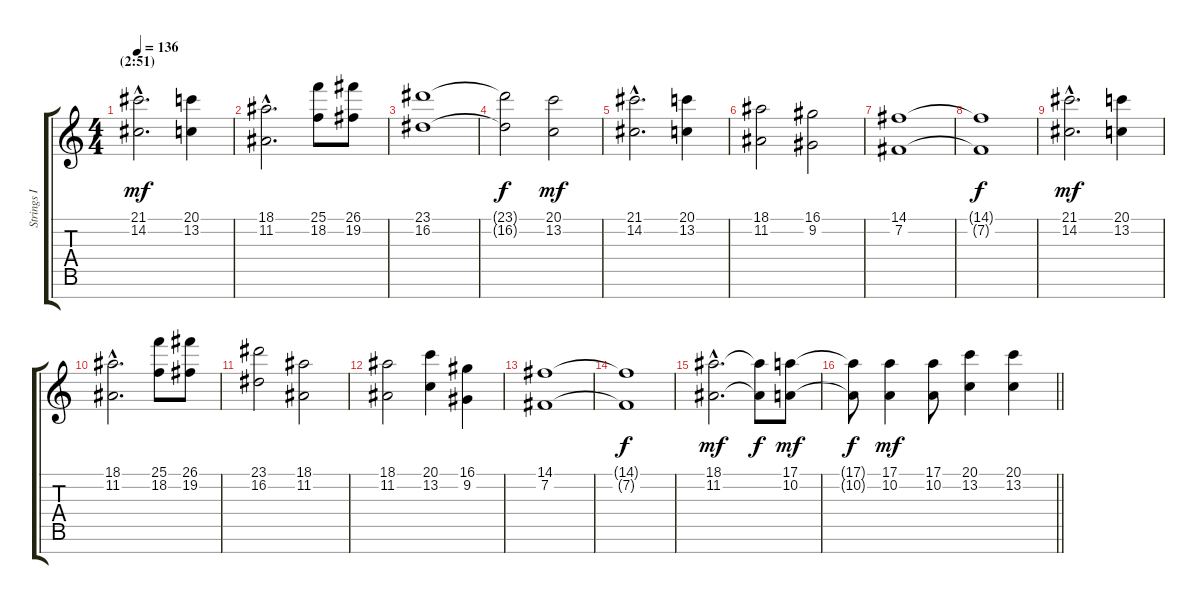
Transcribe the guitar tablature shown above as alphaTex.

\track ("Strings I" "Strings I") {instrument stringensemble1}
\staff {score tabs}
\tuning (E4 B3 G3 D3 A2 E2 B1) {hide}
\ts (4 4)
\section ("" "(2:51)")
\tempo 136
\clef g2
\ks c
(21.1{hac} 14.2{hac}).2{d dy mf volume 13} (20.1 13.2).4 |
(18.1{hac} 11.2{hac}).2{d} (25.1 18.2).8 (26.1 19.2).8 |
(23.1 16.2).1 |
(23.1{t} 16.2{t}).2{dy f} (20.1 13.2).2{dy mf} |
(21.1{hac} 14.2{hac}).2{d} (20.1 13.2).4 |
(18.1 11.2).2 (16.1 9.2).2 |
(14.1 7.2).1 |
(14.1{t} 7.2{t}).1{dy f} |
(21.1{hac} 14.2{hac}).2{d dy mf} (20.1 13.2).4 |
(18.1{hac} 11.2{hac}).2{d} (25.1 18.2).8 (26.1 19.2).8 |
(23.1 16.2).2 (18.1 11.2).2 |
(18.1 11.2).2 (20.1 13.2).4 (16.1 9.2).4 |
(14.1 7.2).1 |
(14.1{t} 7.2{t}).1{dy f} |
(18.1{hac} 11.2{hac}).2{d dy mf} (18.1{t} 11.2{t}).8{dy f} (17.1 10.2).8{dy mf} |
\barLineRight lightlight
(17.1{t} 10.2{t}).8{dy f} (17.1 10.2).4{dy mf} (17.1 10.2).8 (20.1 13.2).4 (20.1 13.2).4
